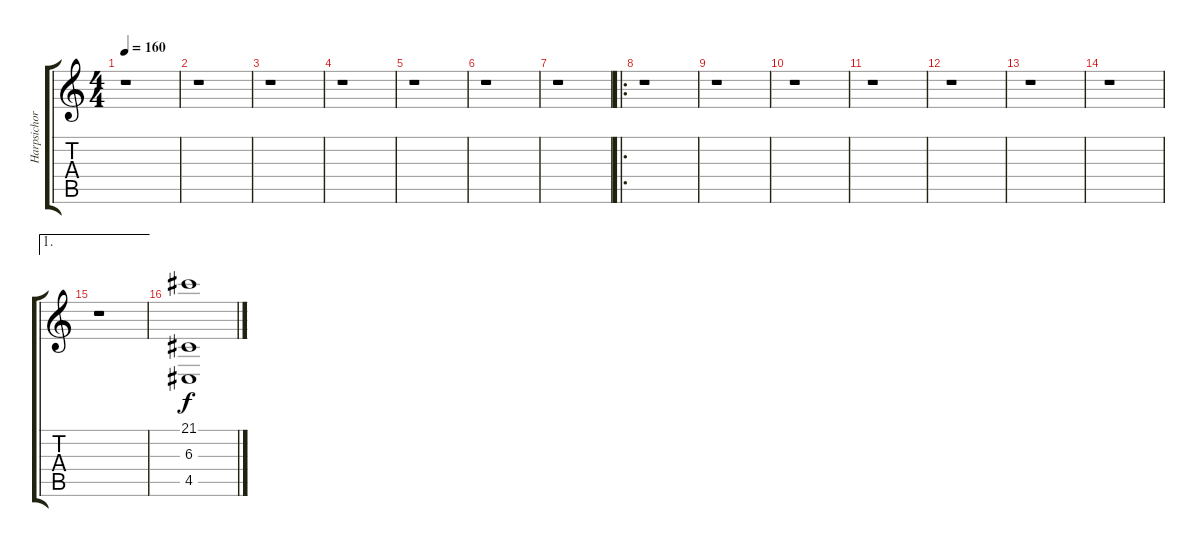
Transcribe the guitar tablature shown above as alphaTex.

\track ("Harpsichord" "Harpsichor") {instrument harpsichord}
\staff {score tabs}
\tuning (E4 B3 G3 D3 A2 E2) {hide}
\ts (4 4)
\tempo 160
\clef g2
\ks c
r.1{dy f} |
r.1 |
r.1 |
r.1 |
r.1 |
r.1 |
r.1 |
\ro
r.1 |
r.1 |
r.1 |
r.1 |
r.1 |
r.1 |
r.1 |
\ae 1
r.1 |
(21.1 6.3 4.5).1{volume 16 balance 16 instrument stringensemble2}
